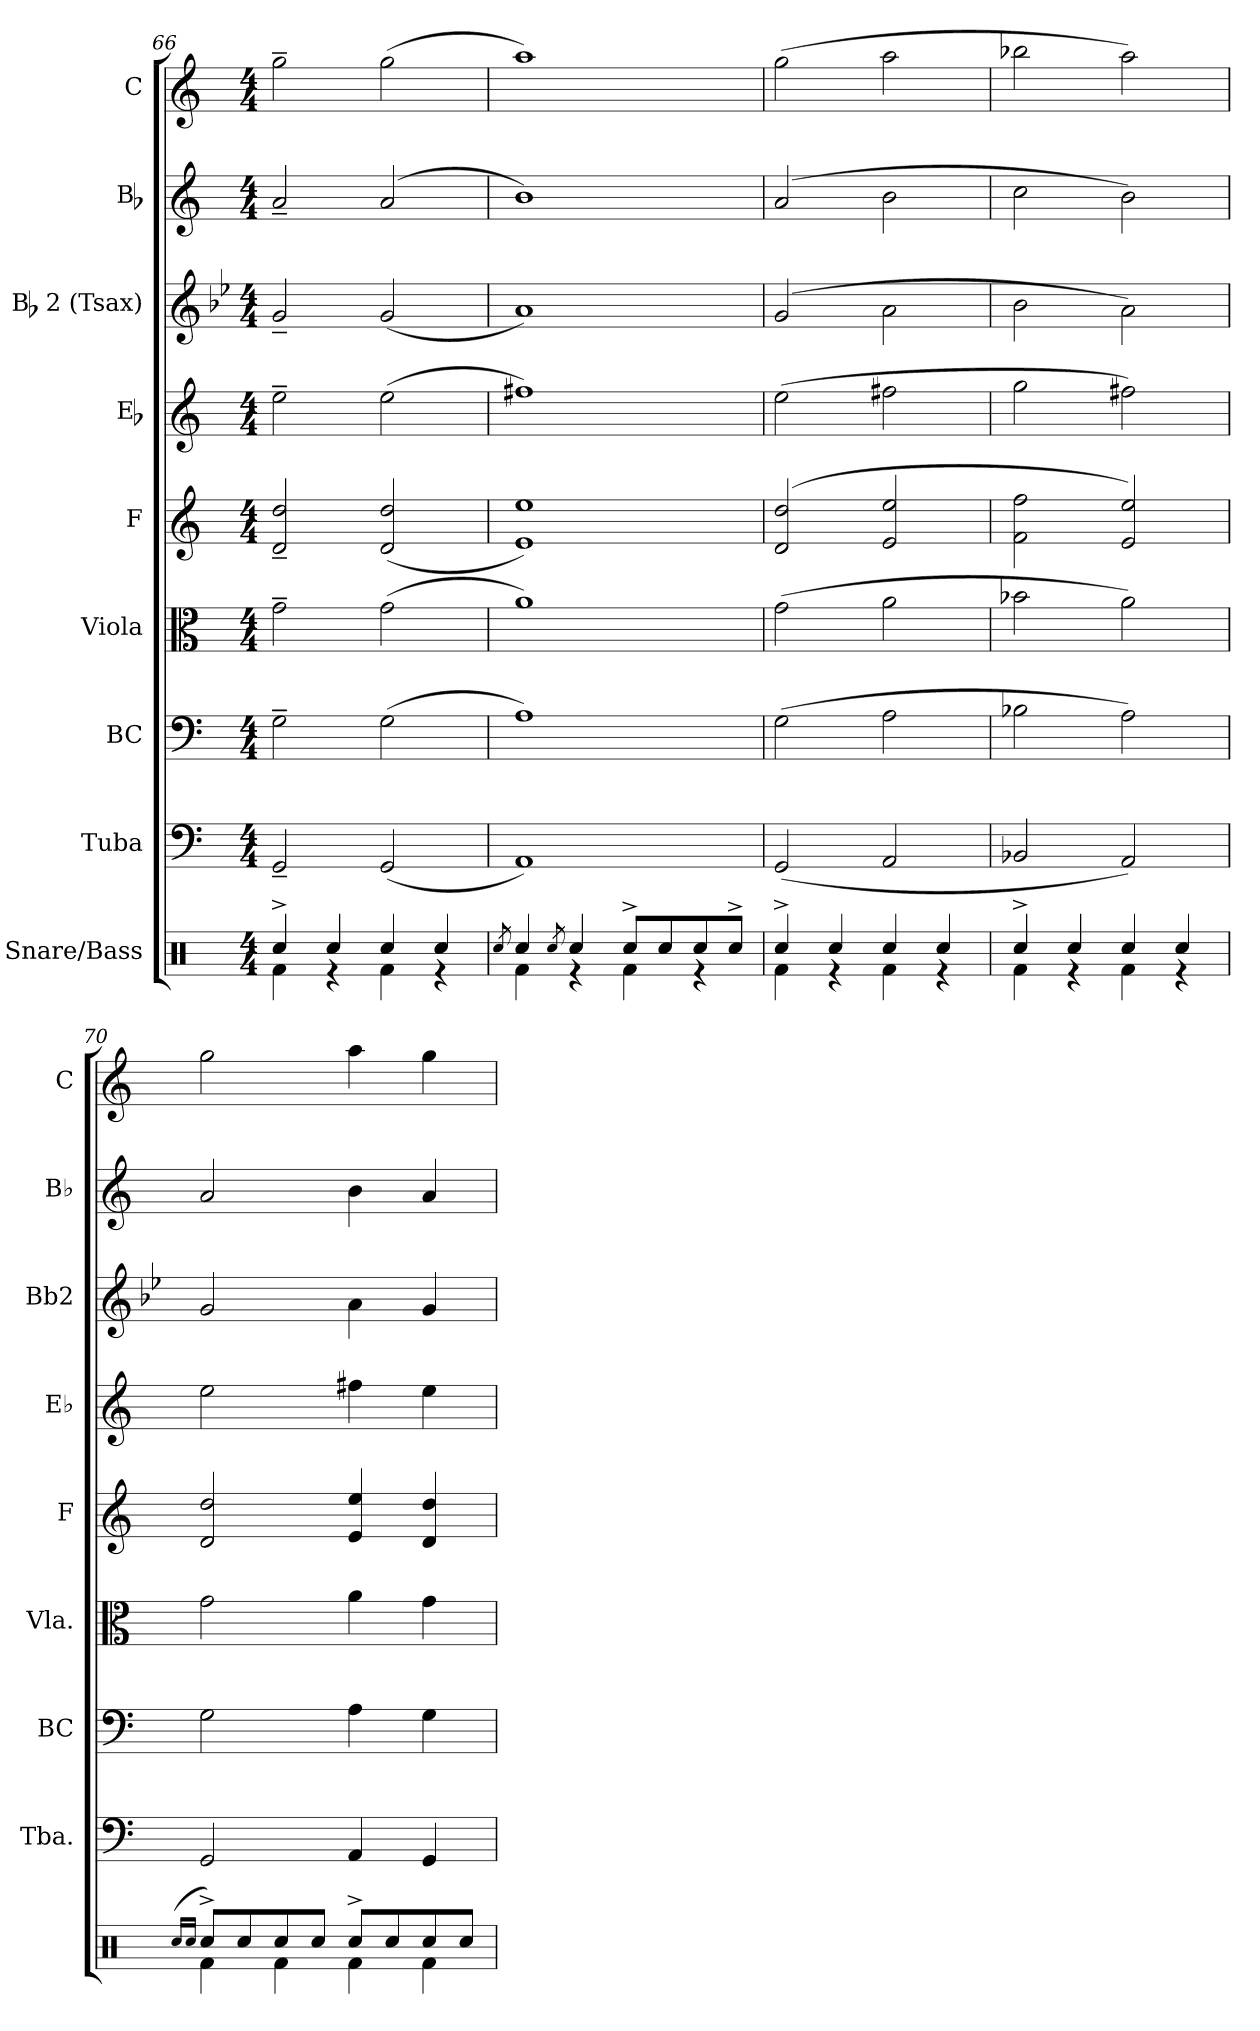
**kern	**kern	**kern	**kern	**kern	**kern	**kern	**kern	**kern
*part9	*part8	*part7	*part6	*part5	*part4	*part3	*part2	*part1
*staff9	*staff8	*staff7	*staff6	*staff5	*staff4	*staff3	*staff2	*staff1
*I"Snare/Bass	*I"Tuba	*I"BC	*I"Viola	*I"F	*I"Eb	*I"Bb 2 (Tsax)	*I"Bb	*I"C
*	*I'Tba.	*I'BC	*I'Vla.	*I'F	*I'Eb	*I'Bb2	*I'Bb	*I'C
*clefX	*clefF4	*clefF4	*clefC3	*clefG2	*clefG2	*clefG2	*clefG2	*clefG2
*	*	*	*	*ITrd4c7	*ITrd5c9	*ITrd8c14	*ITrd1c2	*
*k[]	*k[]	*k[]	*k[]	*k[b-]	*k[b-e-a-]	*k[b-e-]	*k[b-e-]	*k[]
*M4/4	*M4/4	*M4/4	*M4/4	*M4/4	*M4/4	*M4/4	*M4/4	*M4/4
=66	=66	=66	=66	=66	=66	=66	=66	=66
*^	*	*	*	*	*	*	*	*
4Rcc^i/	4Rfi\	2GG~i/	2G~i\	2g~i\	2Gi/~ 2gi~	2g~i\	2G~i/	2g~i/	2gg~i\
4Rcci/	4r	.	.	.	.	.	.	.	.
4Rcci/	4Rfi\	(2GGi/	(2Gi\	(2gi\	(2Gi/ 2gi	(2gi\	(2Gi/	(2gi/	(2ggi\
4Rcci/	4r	.	.	.	.	.	.	.	.
=67	=67	=67	=67	=67	=67	=67	=67	=67	=67
8qRcci/	.	.	.	.	.	.	.	.	.
4Rcci/	4Rfi\	1AAi)	1Ai)	1ai)	1Ai 1ai)	1ani)	1Ai)	1ai)	1aai)
8qRcci/	.	.	.	.	.	.	.	.	.
4Rcci/	4r	.	.	.	.	.	.	.	.
8Rcc^i/L	4Rfi\	.	.	.	.	.	.	.	.
8Rcci/	.	.	.	.	.	.	.	.	.
8Rcci/	4r	.	.	.	.	.	.	.	.
8Rcc^i/J	.	.	.	.	.	.	.	.	.
=68	=68	=68	=68	=68	=68	=68	=68	=68	=68
4Rcc^i/	4Rfi\	(2GGi/	(2Gi\	(2gi\	(2Gi/ 2gi	(2gi\	(2Gi/	(2gi/	(2ggi\
4Rcci/	4r	.	.	.	.	.	.	.	.
4Rcci/	4Rfi\	2AAi/	2Ai\	2ai\	2Ai/ 2ai	2ani\	2Ai\	2ai\	2aai\
4Rcci/	4r	.	.	.	.	.	.	.	.
=69	=69	=69	=69	=69	=69	=69	=69	=69	=69
4Rcc^i/	4Rfi\	2BB-Xi/	2B-Xi\	2b-Xi\	2B-i\ 2b-i	2b-i\	2B-i\	2b-i\	2bb-Xi\
4Rcci/	4r	.	.	.	.	.	.	.	.
4Rcci/	4Rfi\	2AAi/)	2Ai\)	2ai\)	2Ai/ 2ai)	2ani\)	2Ai\)	2ai\)	2aai\)
4Rcci/	4r	.	.	.	.	.	.	.	.
=70	=70	=70	=70	=70	=70	=70	=70	=70	=70
(16qRcci/LL	.	.	.	.	.	.	.	.	.
16qRcci/JJ	.	.	.	.	.	.	.	.	.
8Rcc^i/L)	4Rfi\	2GGi/	2Gi\	2gi\	2Gi/ 2gi	2gi\	2Gi/	2gi/	2ggi\
8Rcci/	.	.	.	.	.	.	.	.	.
8Rcci/	4Rfi\	.	.	.	.	.	.	.	.
8Rcci/J	.	.	.	.	.	.	.	.	.
8Rcc^i/L	4Rfi\	4AAi/	4Ai\	4ai\	4Ai/ 4ai	4ani\	4Ai\	4ai\	4aai\
8Rcci/	.	.	.	.	.	.	.	.	.
8Rcci/	4Rfi\	4GGi/	4Gi\	4gi\	4Gi/ 4gi	4gi\	4Gi/	4gi/	4ggi\
8Rcci/J	.	.	.	.	.	.	.	.	.
*v	*v	*	*	*	*	*	*	*	*
=	=	=	=	=	=	=	=	=
*-	*-	*-	*-	*-	*-	*-	*-	*-
